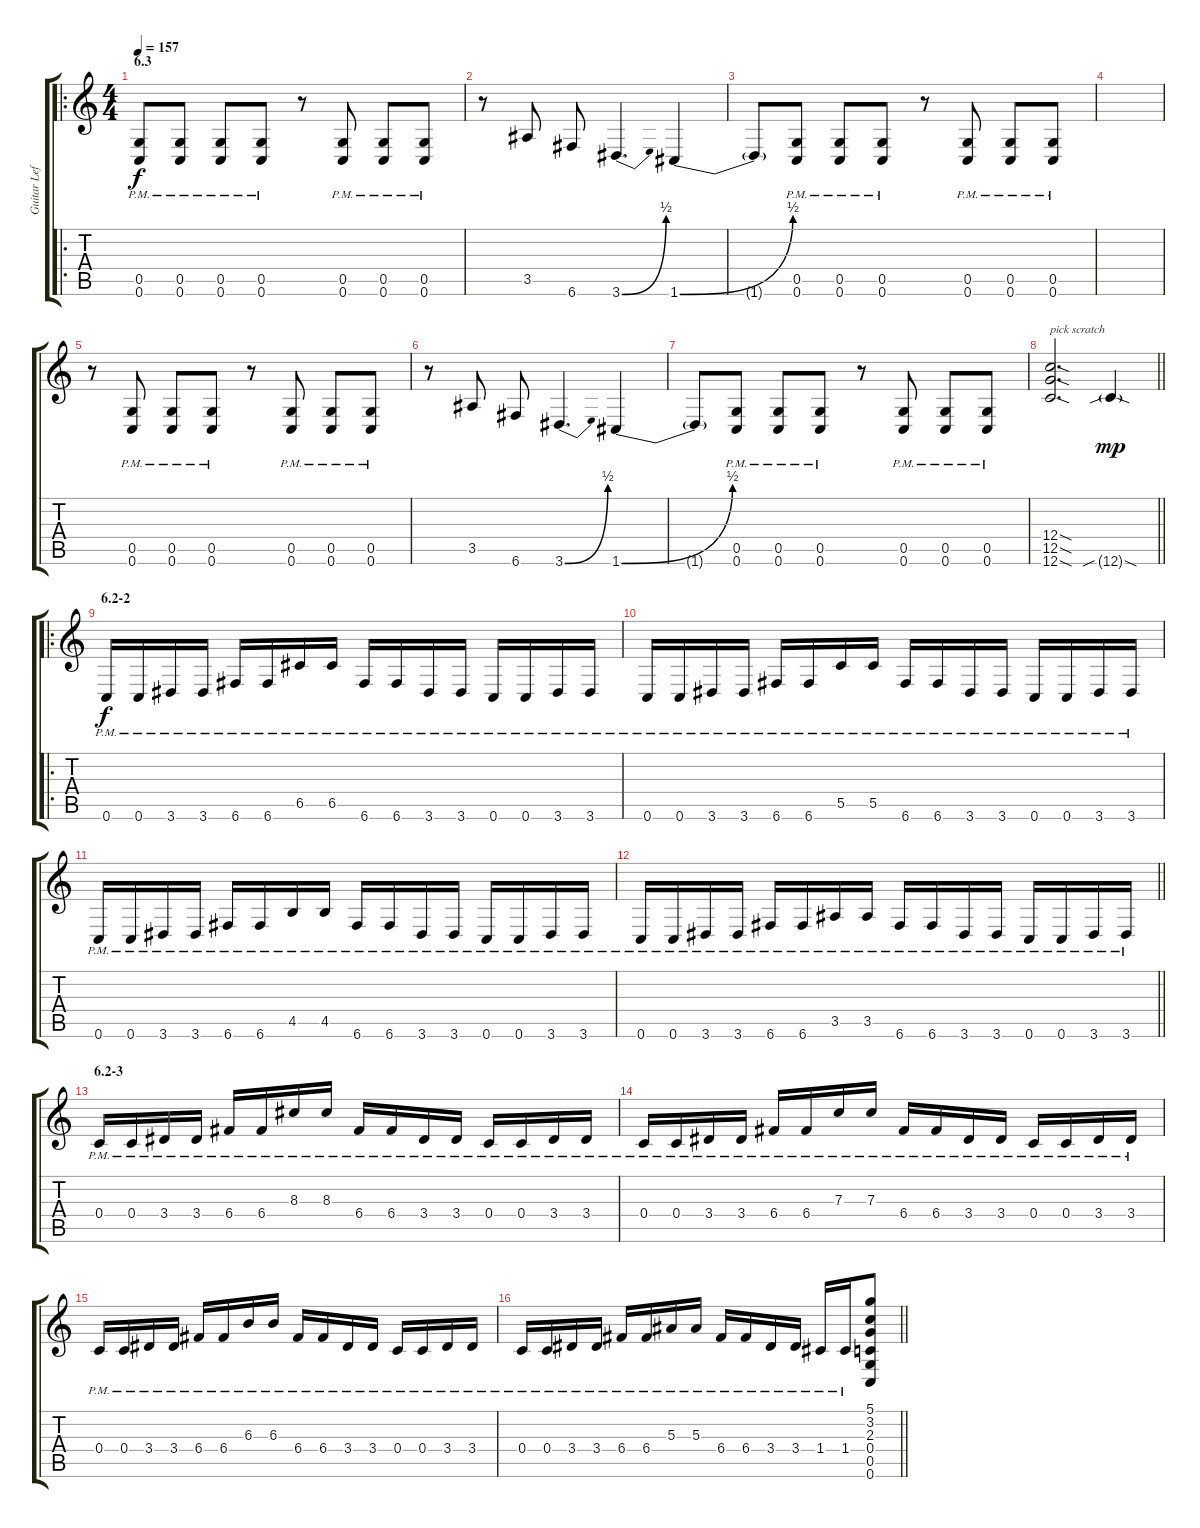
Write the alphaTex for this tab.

\track ("Guitar Left" "Guitar Lef") {instrument distortionguitar}
\staff {score tabs}
\tuning (D4 A3 F3 C3 G2 C2) {hide}
\ro
\ts (4 4)
\section ("" "6.3")
\tempo 157
\clef g2
\ks c
(0.5{pm} 0.6{pm}).8{dy f} (0.5{pm} 0.6{pm}).8 (0.5{pm} 0.6{pm}).8 (0.5{pm} 0.6{pm}).8 r.8 (0.5{pm} 0.6{pm}).8 (0.5{pm} 0.6{pm}).8 (0.5{pm} 0.6{pm}).8 |
r.8 3.5.8 6.6.8 3.6{be (bend 0 0 60 2)}.4{d} 1.6{be (bend 0 0 60 2)}.4 |
1.6{t}.8 (0.5{pm} 0.6{pm}).8 (0.5{pm} 0.6{pm}).8 (0.5{pm} 0.6{pm}).8 r.8 (0.5{pm} 0.6{pm}).8 (0.5{pm} 0.6{pm}).8 (0.5{pm} 0.6{pm}).8 |
|
r.8 (0.5{pm} 0.6{pm}).8 (0.5{pm} 0.6{pm}).8 (0.5{pm} 0.6{pm}).8 r.8 (0.5{pm} 0.6{pm}).8 (0.5{pm} 0.6{pm}).8 (0.5{pm} 0.6{pm}).8 |
r.8 3.5.8 6.6.8 3.6{be (bend 0 0 60 2)}.4{d} 1.6{be (bend 0 0 60 2)}.4 |
1.6{t}.8 (0.5{pm} 0.6{pm}).8 (0.5{pm} 0.6{pm}).8 (0.5{pm} 0.6{pm}).8 r.8 (0.5{pm} 0.6{pm}).8 (0.5{pm} 0.6{pm}).8 (0.5{pm} 0.6{pm}).8 |
\barLineRight lightlight
(12.4{sod} 12.5{sod} 12.6{sod}).2{d txt "pick scratch"} 12.6{sib sod g}.4{dy mp} |
\ro
\section ("" "6.2-2")
0.6{pm}.16{dy f} 0.6{pm}.16 3.6{pm}.16 3.6{pm}.16 6.6{pm}.16 6.6{pm}.16 6.5{pm}.16 6.5{pm}.16 6.6{pm}.16 6.6{pm}.16 3.6{pm}.16 3.6{pm}.16 0.6{pm}.16 0.6{pm}.16 3.6{pm}.16 3.6{pm}.16 |
0.6{pm}.16 0.6{pm}.16 3.6{pm}.16 3.6{pm}.16 6.6{pm}.16 6.6{pm}.16 5.5{pm}.16 5.5{pm}.16 6.6{pm}.16 6.6{pm}.16 3.6{pm}.16 3.6{pm}.16 0.6{pm}.16 0.6{pm}.16 3.6{pm}.16 3.6{pm}.16 |
0.6{pm}.16 0.6{pm}.16 3.6{pm}.16 3.6{pm}.16 6.6{pm}.16 6.6{pm}.16 4.5{pm}.16 4.5{pm}.16 6.6{pm}.16 6.6{pm}.16 3.6{pm}.16 3.6{pm}.16 0.6{pm}.16 0.6{pm}.16 3.6{pm}.16 3.6{pm}.16 |
\barLineRight lightlight
0.6{pm}.16 0.6{pm}.16 3.6{pm}.16 3.6{pm}.16 6.6{pm}.16 6.6{pm}.16 3.5{pm}.16 3.5{pm}.16 6.6{pm}.16 6.6{pm}.16 3.6{pm}.16 3.6{pm}.16 0.6{pm}.16 0.6{pm}.16 3.6{pm}.16 3.6{pm}.16 |
\section ("" "6.2-3")
0.4{pm}.16 0.4{pm}.16 3.4{pm}.16 3.4{pm}.16 6.4{pm}.16 6.4{pm}.16 8.3{pm}.16 8.3{pm}.16 6.4{pm}.16 6.4{pm}.16 3.4{pm}.16 3.4{pm}.16 0.4{pm}.16 0.4{pm}.16 3.4{pm}.16 3.4{pm}.16 |
0.4{pm}.16 0.4{pm}.16 3.4{pm}.16 3.4{pm}.16 6.4{pm}.16 6.4{pm}.16 7.3{pm}.16 7.3{pm}.16 6.4{pm}.16 6.4{pm}.16 3.4{pm}.16 3.4{pm}.16 0.4{pm}.16 0.4{pm}.16 3.4{pm}.16 3.4{pm}.16 |
0.4{pm}.16 0.4{pm}.16 3.4{pm}.16 3.4{pm}.16 6.4{pm}.16 6.4{pm}.16 6.3{pm}.16 6.3{pm}.16 6.4{pm}.16 6.4{pm}.16 3.4{pm}.16 3.4{pm}.16 0.4{pm}.16 0.4{pm}.16 3.4{pm}.16 3.4{pm}.16 |
\barLineRight lightlight
0.4{pm}.16 0.4{pm}.16 3.4{pm}.16 3.4{pm}.16 6.4{pm}.16 6.4{pm}.16 5.3{pm}.16 5.3{pm}.16 6.4{pm}.16 6.4{pm}.16 3.4{pm}.16 3.4{pm}.16 1.4{pm}.16 1.4{pm}.16 (5.1 3.2 2.3 0.4 0.5 0.6).8
